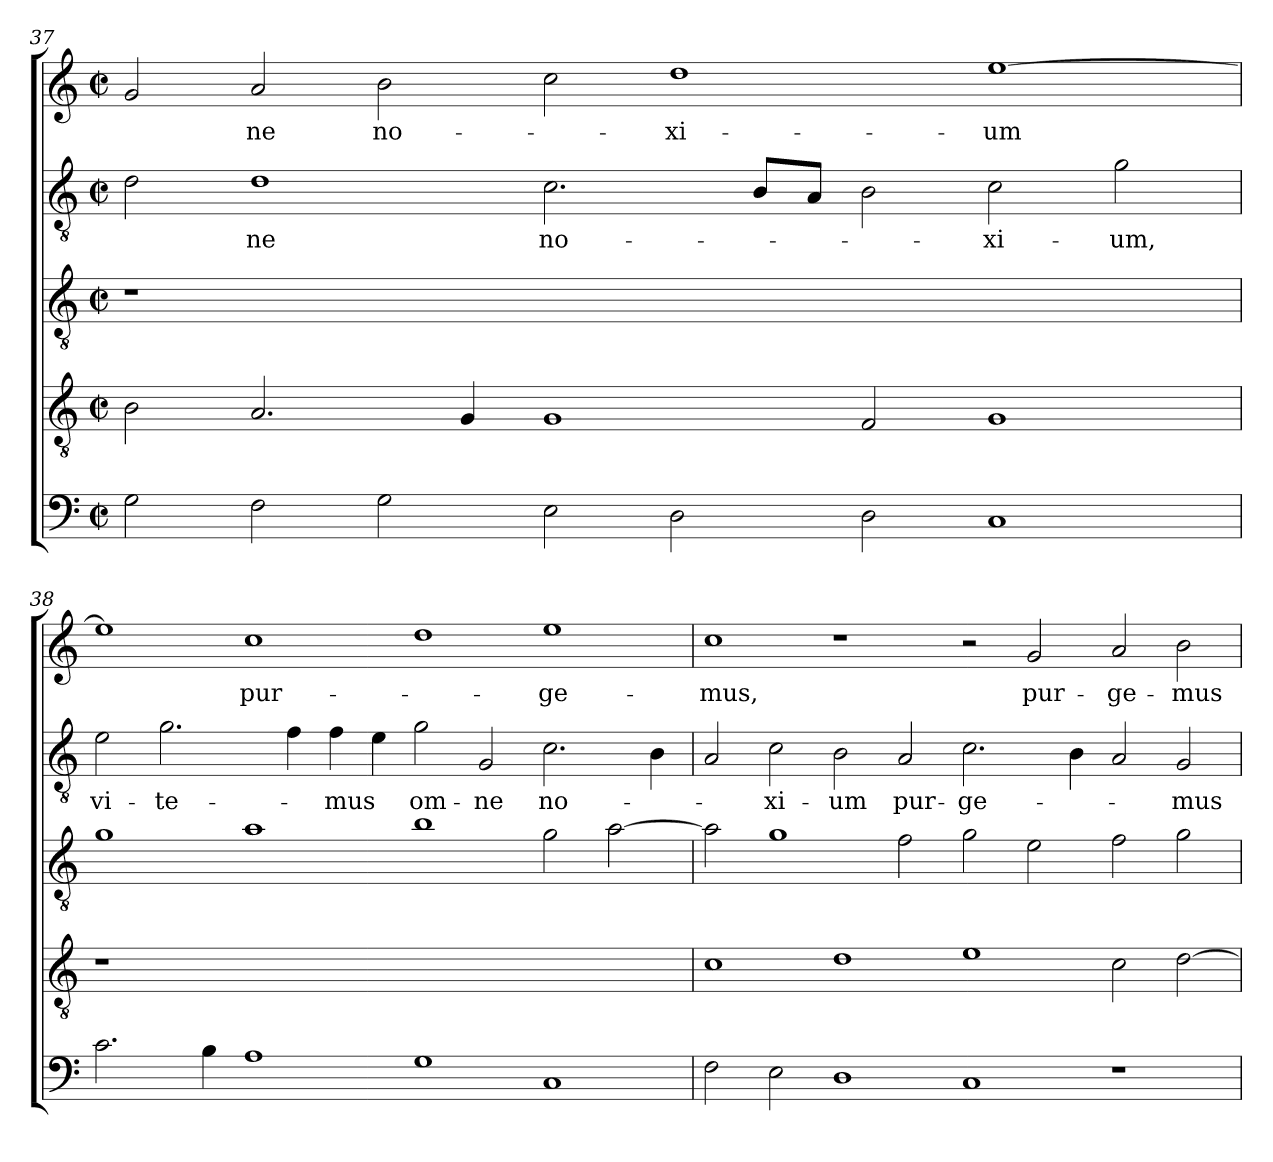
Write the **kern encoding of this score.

**kern	**kern	**kern	**kern	**text	**kern	**text
*part5	*part4	*part3	*part2	*part2	*part1	*part1
*staff5	*staff4	*staff3	*staff2	*staff2	*staff1	*staff1
*clefF4	*clefGv2	*clefGv2	*clefGv2	*	*clefG2	*
*k[]	*k[]	*k[]	*k[]	*	*k[]	*
*C:	*C:	*C:	*C:	*	*C:	*
*M2/2	*M2/2	*M2/2	*M2/2	*	*M2/2	*
*met(c|)	*met(c|)	*met(c|)	*met(c|)	*	*met(c|)	*
=37	=37	=37	=37	=37	=37	=37
2G\	2B\	1r	2d\	.	2g/	.
!	!	!	!	!LO:LY:b	!	!LO:LY:b
2F\	2.A/	.	1d	-ne	2a/	-ne
!	!	!	!	!	!	!LO:LY:b
2G\	.	0.ryy	.	.	2b\	no-
.	4G/	.	.	.	.	.
!	!	!	!	!LO:LY:b:rj	!	!
2E\	1G	.	2.c\	no-	2cc\	.
!	!	!	!	!	!	!LO:LY:b
2D\	.	.	.	.	1dd	-xi-
.	.	.	8B/L	.	.	.
.	.	.	8A/J	.	.	.
2D\	2F/	.	2B\	.	.	.
!	!	!	!	!LO:LY:b	!	!LO:LY:b
1C	1G	.	2c\	-xi-	[>1ee	-um
!	!	!	!	!LO:LY:b	!	!
.	.	.	2g\	-um,	.	.
=38	=38	=38	=38	=38	=38	=38
!	!	!	!	!LO:LY:b	!	!
2.c\	1r	1g	2e\	vi-	1ee]	.
!	!	!	!	!LO:LY:b	!	!
.	.	.	2.g\	-te-	.	.
4B\	.	.	.	.	.	.
!	!	!	!	!	!	!LO:LY:b
1A	0.ryy	1a	.	.	1cc	pur-
.	.	.	4f\	.	.	.
!	!	!	!	!LO:LY:b	!	!
.	.	.	4f\	-mus	.	.
.	.	.	4e\	.	.	.
!	!	!	!	!LO:LY:b	!	!
1G	.	1b	2g\	om-	1dd	.
!	!	!	!	!LO:LY:b	!	!
.	.	.	2G/	-ne	.	.
!	!	!	!	!LO:LY:b	!	!LO:LY:b
1C	.	2g\	2.c\	no-	1ee	-ge-
.	.	[>2a\	.	.	.	.
.	.	.	4B\	.	.	.
!!LO:PB:g=z
=39	=39	=39	=39	=39	=39	=39
!	!	!	!	!	!	!LO:LY:b
2F\	1c	2a\]	2A/	.	1cc	-mus,
!	!	!	!	!LO:LY:b	!	!
2E\	.	1g	2c\	-xi-	.	.
!	!	!	!	!LO:LY:b	!	!
1D	1d	.	2B\	-um	1r	.
!	!	!	!	!LO:LY:b:rj	!	!
.	.	2f\	2A/	pur-	.	.
!	!	!	!	!LO:LY:b	!	!
1C	1e	2g\	2.c\	-ge-	2r	.
!	!	!	!	!	!	!LO:LY:b
.	.	2e\	.	.	2g/	pur-
.	.	.	4B\	.	.	.
!	!	!	!	!	!	!LO:LY:b
1r	2c\	2f\	2A/	.	2a/	-ge-
!	!	!	!	!LO:LY:b	!	!LO:LY:b
.	[>2d\	2g\	2G/	-mus	2b\	-mus
=	=	=	=	=	=	=
*-	*-	*-	*-	*-	*-	*-
